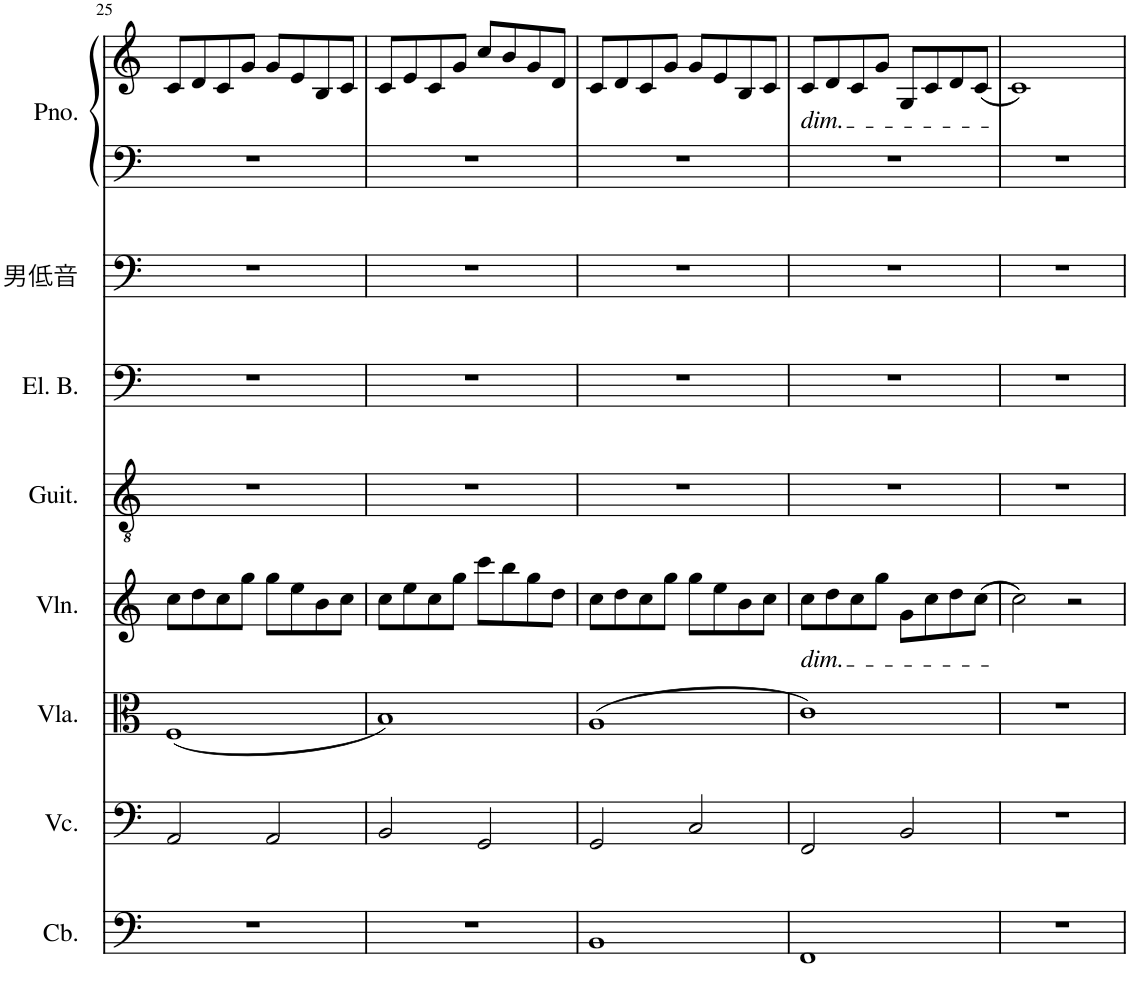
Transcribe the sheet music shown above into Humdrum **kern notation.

**kern	**kern	**kern	**kern	**kern	**kern	**kern	**kern	**kern
*part8	*part7	*part6	*part5	*part4	*part3	*part2	*part1	*part1
*staff9	*staff8	*staff7	*staff6	*staff5	*staff4	*staff3	*staff2	*staff1
*I"低音提琴	*I"大提琴	*I"中提琴	*I"小提琴	*I"原音吉他	*I"电贝斯	*I"原音贝斯	*I"钢琴	*
!!LO:PB:g=z
*clefF4	*clefF4	*clefC3	*clefG2	*clefGv2	*clefF4	*clefF4	*clefF4	*clefG2
*Trd7c12	*	*	*	*	*Trd7c12	*Trd7c12	*	*
*k[]	*k[]	*k[]	*k[]	*k[]	*k[]	*k[]	*k[]	*k[]
*M4/4	*M4/4	*M4/4	*M4/4	*M4/4	*M4/4	*M4/4	*M4/4	*M4/4
=25	=25	=25	=25	=25	=25	=25	=25	=25
1r	2AA/	(1F	8cc\L	1r	1r	1r	1r	8c/L
.	.	.	8dd\	.	.	.	.	8d/
.	.	.	8cc\	.	.	.	.	8c/
.	.	.	8gg\J	.	.	.	.	8g/J
.	2AA/	.	8gg\L	.	.	.	.	8g/L
.	.	.	8ee\	.	.	.	.	8e/
.	.	.	8b\	.	.	.	.	8B/
.	.	.	8cc\J	.	.	.	.	8c/J
=26	=26	=26	=26	=26	=26	=26	=26	=26
1r	2BB/	1B)	8cc\L	1r	1r	1r	1r	8c/L
.	.	.	8ee\	.	.	.	.	8e/
.	.	.	8cc\	.	.	.	.	8c/
.	.	.	8gg\J	.	.	.	.	8g/J
.	2GG/	.	8ccc\L	.	.	.	.	8cc/L
.	.	.	8bb\	.	.	.	.	8b/
.	.	.	8gg\	.	.	.	.	8g/
.	.	.	8dd\J	.	.	.	.	8d/J
=27	=27	=27	=27	=27	=27	=27	=27	=27
1BB	2GG/	(1A	8cc\L	1r	1r	1r	1r	8c/L
.	.	.	8dd\	.	.	.	.	8d/
.	.	.	8cc\	.	.	.	.	8c/
.	.	.	8gg\J	.	.	.	.	8g/J
.	2C/	.	8gg\L	.	.	.	.	8g/L
.	.	.	8ee\	.	.	.	.	8e/
.	.	.	8b\	.	.	.	.	8B/
.	.	.	8cc\J	.	.	.	.	8c/J
=28	=28	=28	=28	=28	=28	=28	=28	=28
!	!	!	!	!	!	!	!	!LO:TX:b:i:t=dim.
!	!	!	!LO:TX:b:i:t=dim.	!	!	!	!	!
1FF	2FF/	1c)	8cc\L	1r	1r	1r	1r	8c/L
.	.	.	8dd\	.	.	.	.	8d/
.	.	.	8cc\	.	.	.	.	8c/
.	.	.	8gg\J	.	.	.	.	8g/J
.	2BB/	.	8g\L	.	.	.	.	8G/L
.	.	.	8cc\	.	.	.	.	8c/
.	.	.	8dd\	.	.	.	.	8d/
.	.	.	(8cc\J	.	.	.	.	(8c/J
=29	=29	=29	=29	=29	=29	=29	=29	=29
1r	1r	1r	2cc\)	1r	1r	1r	1r	1c)
.	.	.	2r	.	.	.	.	.
=	=	=	=	=	=	=	=	=
*-	*-	*-	*-	*-	*-	*-	*-	*-
